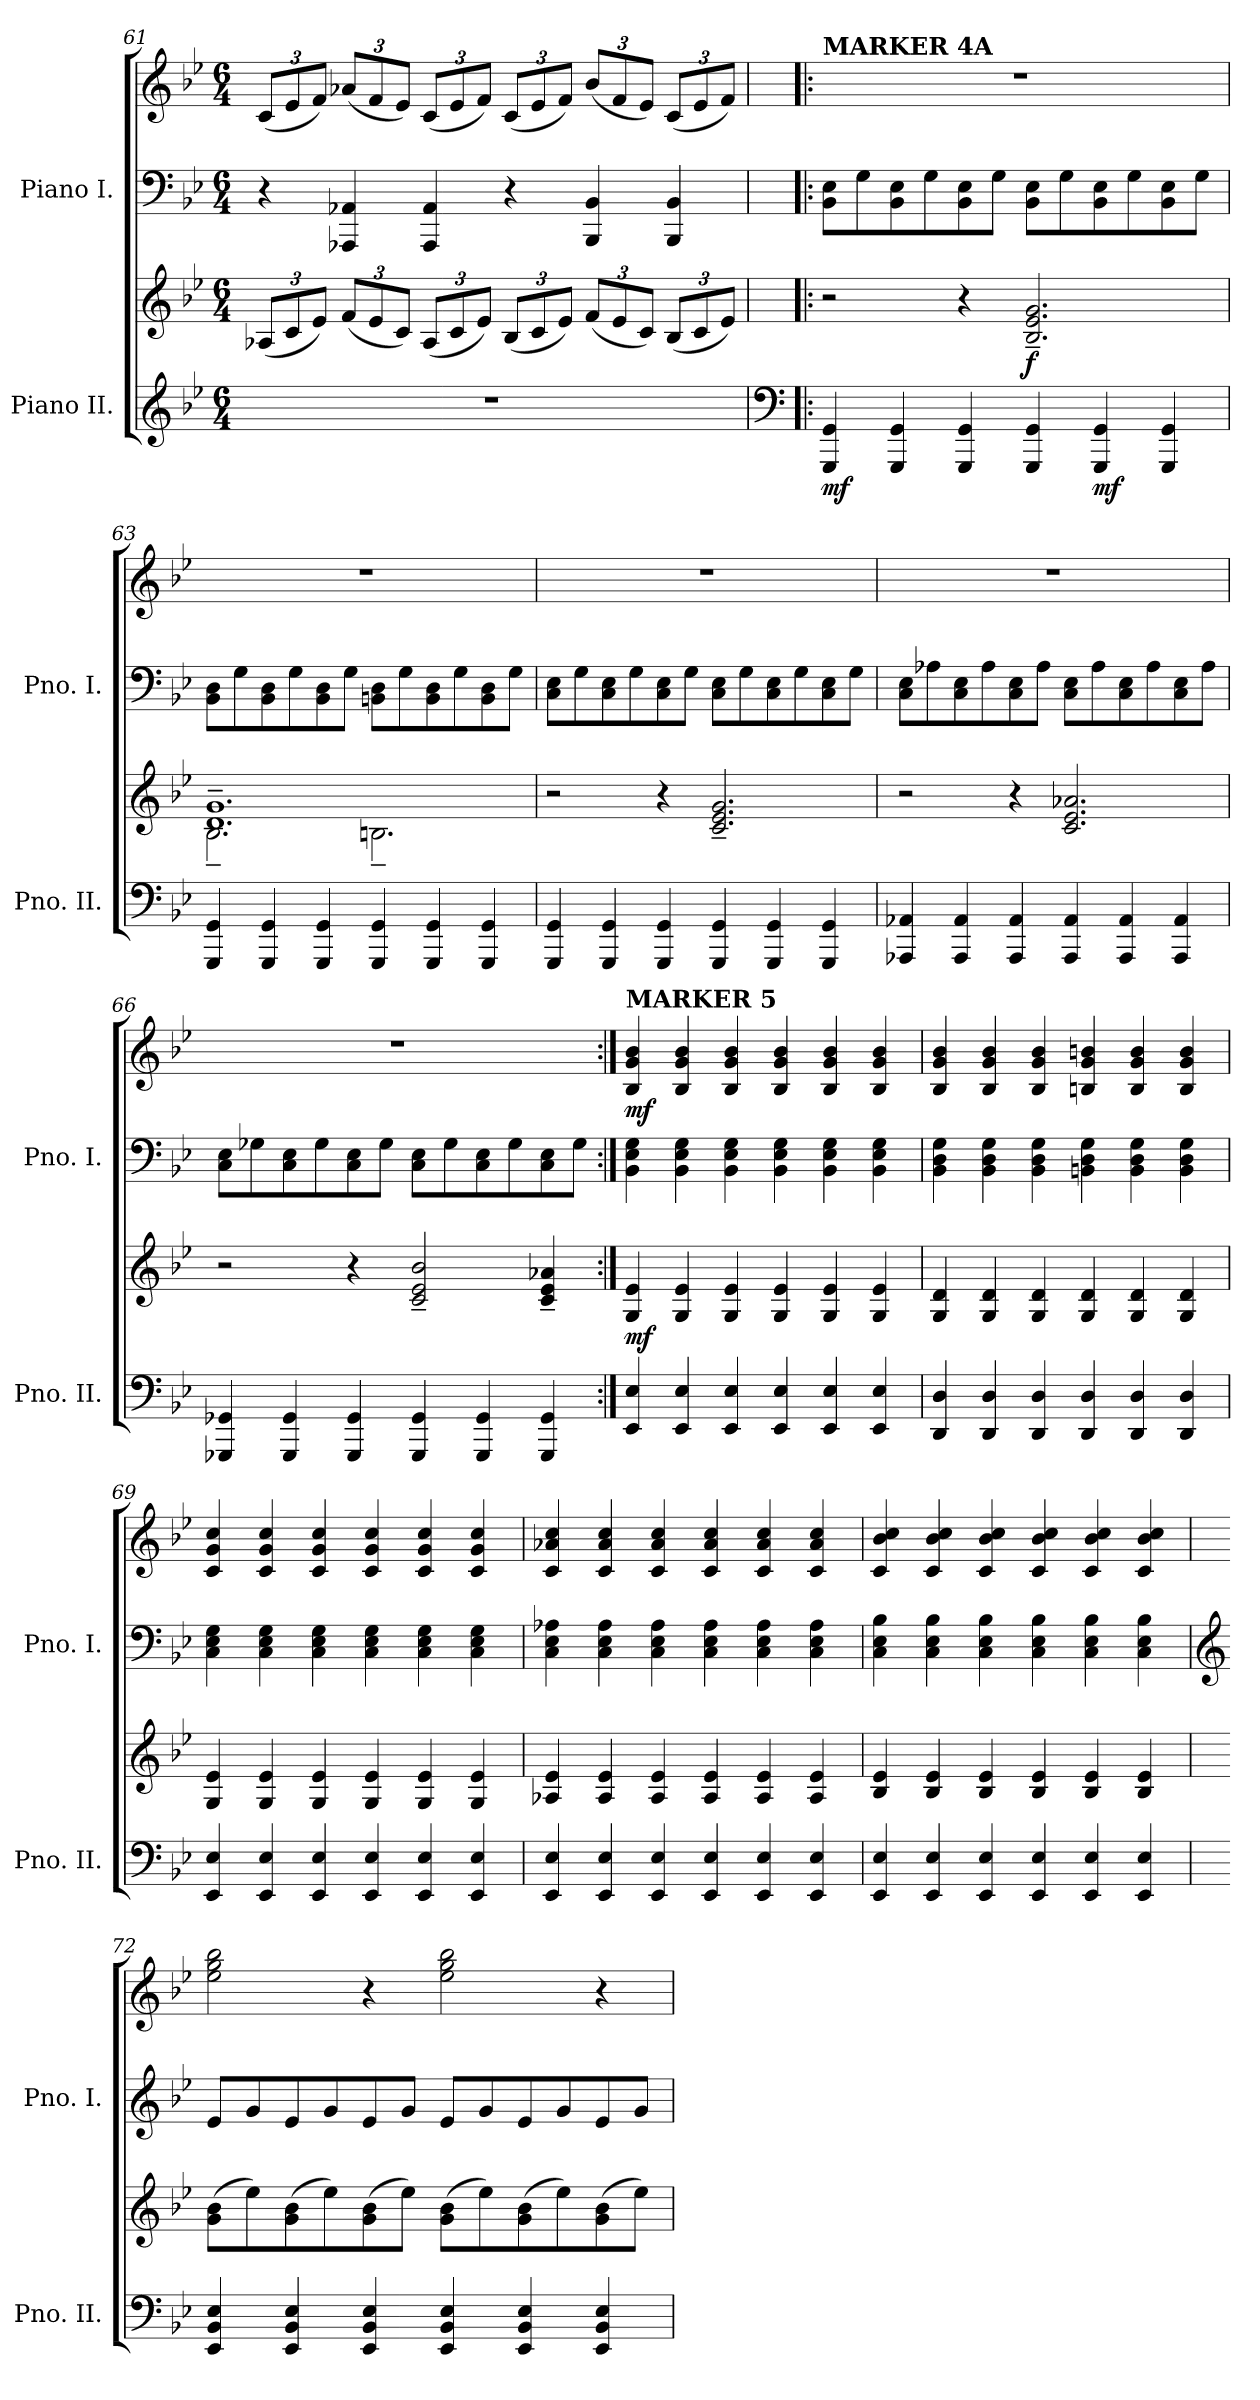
**kern	**kern	**dynam	**kern	**kern	**dynam
*part2	*part2	*part2	*part1	*part1	*part1
*staff4	*staff3	*staff3/4	*staff2	*staff1	*staff1/2
*I"Piano II.	*	*	*I"Piano I.	*	*
*I'Pno. II.	*	*	*I'Pno. I.	*	*
*clefG2	*clefG2	*	*clefF4	*clefG2	*
*k[b-e-]	*k[b-e-]	*	*k[b-e-]	*k[b-e-]	*
*M6/4	*M6/4	*	*M6/4	*M6/4	*
*	*Xbrackettup	*	*	*Xbrackettup	*
=61	=61	=61	=61	=61	=61
1.r	(12A-X/L	.	4r	(12c/L	.
.	12c/	.	.	12e-/	.
.	12e-/J)	.	.	12f/J)	.
.	(12f/L	.	4AAA-X/ 4AA-X/	(12a-X/L	.
.	12e-/	.	.	12f/	.
.	12c/J)	.	.	12e-/J)	.
.	(12A-/L	.	4AAA-/ 4AA-/	(12c/L	.
.	12c/	.	.	12e-/	.
.	12e-/J)	.	.	12f/J)	.
.	(12B-/L	.	4r	(12c/L	.
.	12c/	.	.	12e-/	.
.	12e-/J)	.	.	12f/J)	.
.	(12f/L	.	4BBB-/ 4BB-/	(12b-/L	.
.	12e-/	.	.	12f/	.
.	12c/J)	.	.	12e-/J)	.
.	(12B-/L	.	4BBB-/ 4BB-/	(12c/L	.
.	12c/	.	.	12e-/	.
.	12e-/J)	.	.	12f/J)	.
=62!|:	=62!|:	=62!|:	=62!|:	=62!|:	=62!|:
*clefF4	*	*	*	*	*
!	!	!	!	!LO:TX:a:B:t=MARKER 4A	!
!	!	!LO:DY:b=2	!	!	!
4GGG/ 4GG/	2r	mf	8BB-\ 8E-\L	1.r	.
.	.	.	8G\	.	.
4GGG/ 4GG/	.	.	8BB-\ 8E-\	.	.
.	.	.	8G\	.	.
4GGG/ 4GG/	4r	.	8BB-\ 8E-\	.	.
.	.	.	8G\J	.	.
!	!	!LO:DY:b	!	!	!
4GGG/ 4GG/	2.B-/~ 2.e-/~ 2.g/~	f	8BB-\ 8E-\L	.	.
.	.	.	8G\	.	.
!	!	!LO:DY:b=2	!	!	!
4GGG/ 4GG/	.	mf	8BB-\ 8E-\	.	.
.	.	.	8G\	.	.
4GGG/ 4GG/	.	.	8BB-\ 8E-\	.	.
.	.	.	8G\J	.	.
!!LO:LB:g=z
=63	=63	=63	=63	=63	=63
*	*^	*	*	*	*
4GGG/ 4GG/	1.d~ 1.g~	2.B-~\	.	8BB-\ 8D\L	1.r	.
.	.	.	.	8G\	.	.
4GGG/ 4GG/	.	.	.	8BB-\ 8D\	.	.
.	.	.	.	8G\	.	.
4GGG/ 4GG/	.	.	.	8BB-\ 8D\	.	.
.	.	.	.	8G\J	.	.
4GGG/ 4GG/	.	2.Bn~\	.	8BBn\ 8D\L	.	.
.	.	.	.	8G\	.	.
4GGG/ 4GG/	.	.	.	8BB\ 8D\	.	.
.	.	.	.	8G\	.	.
4GGG/ 4GG/	.	.	.	8BB\ 8D\	.	.
.	.	.	.	8G\J	.	.
*	*v	*v	*	*	*	*
=64	=64	=64	=64	=64	=64
4GGG/ 4GG/	2r	.	8C\ 8E-\L	1.r	.
.	.	.	8G\	.	.
4GGG/ 4GG/	.	.	8C\ 8E-\	.	.
.	.	.	8G\	.	.
4GGG/ 4GG/	4r	.	8C\ 8E-\	.	.
.	.	.	8G\J	.	.
4GGG/ 4GG/	2.c/~ 2.e-/~ 2.g/~	.	8C\ 8E-\L	.	.
.	.	.	8G\	.	.
4GGG/ 4GG/	.	.	8C\ 8E-\	.	.
.	.	.	8G\	.	.
4GGG/ 4GG/	.	.	8C\ 8E-\	.	.
.	.	.	8G\J	.	.
=65	=65	=65	=65	=65	=65
4AAA-X/ 4AA-X/	2r	.	8C\ 8E-\L	1.r	.
.	.	.	8A-X\	.	.
4AAA-/ 4AA-/	.	.	8C\ 8E-\	.	.
.	.	.	8A-\	.	.
4AAA-/ 4AA-/	4r	.	8C\ 8E-\	.	.
.	.	.	8A-\J	.	.
4AAA-/ 4AA-/	2.c/ 2.e-/ 2.a-X/	.	8C\ 8E-\L	.	.
.	.	.	8A-\	.	.
4AAA-/ 4AA-/	.	.	8C\ 8E-\	.	.
.	.	.	8A-\	.	.
4AAA-/ 4AA-/	.	.	8C\ 8E-\	.	.
.	.	.	8A-\J	.	.
=66	=66	=66	=66	=66	=66
4GGG-X/ 4GG-X/	2r	.	8C\ 8E-\L	1.r	.
.	.	.	8G-X\	.	.
4GGG-/ 4GG-/	.	.	8C\ 8E-\	.	.
.	.	.	8G-\	.	.
4GGG-/ 4GG-/	4r	.	8C\ 8E-\	.	.
.	.	.	8G-\J	.	.
4GGG-/ 4GG-/	2c/~ 2e-/~ 2b-/~	.	8C\ 8E-\L	.	.
.	.	.	8G-\	.	.
4GGG-/ 4GG-/	.	.	8C\ 8E-\	.	.
.	.	.	8G-\	.	.
4GGG-/ 4GG-/	4c/~ 4e-/~ 4a-X/~	.	8C\ 8E-\	.	.
.	.	.	8G-\J	.	.
=67:|!	=67:|!	=67:|!	=67:|!	=67:|!	=67:|!
!	!	!	!	!LO:TX:a:B:t=MARKER 5	!
!	!	!LO:DY:b	!	!	!LO:DY:b
4EE-/ 4E-/	4G/ 4e-/	mf	4BB-\ 4E-\ 4G\	4B-/ 4g/ 4b-/	mf
4EE-/ 4E-/	4G/ 4e-/	.	4BB-\ 4E-\ 4G\	4B-/ 4g/ 4b-/	.
4EE-/ 4E-/	4G/ 4e-/	.	4BB-\ 4E-\ 4G\	4B-/ 4g/ 4b-/	.
4EE-/ 4E-/	4G/ 4e-/	.	4BB-\ 4E-\ 4G\	4B-/ 4g/ 4b-/	.
4EE-/ 4E-/	4G/ 4e-/	.	4BB-\ 4E-\ 4G\	4B-/ 4g/ 4b-/	.
4EE-/ 4E-/	4G/ 4e-/	.	4BB-\ 4E-\ 4G\	4B-/ 4g/ 4b-/	.
!!LO:LB:g=z
=68	=68	=68	=68	=68	=68
4DD/ 4D/	4G/ 4d/	.	4BB-\ 4D\ 4G\	4B-/ 4g/ 4b-/	.
4DD/ 4D/	4G/ 4d/	.	4BB-\ 4D\ 4G\	4B-/ 4g/ 4b-/	.
4DD/ 4D/	4G/ 4d/	.	4BB-\ 4D\ 4G\	4B-/ 4g/ 4b-/	.
4DD/ 4D/	4G/ 4d/	.	4BBn\ 4D\ 4G\	4Bn/ 4g/ 4bn/	.
4DD/ 4D/	4G/ 4d/	.	4BB\ 4D\ 4G\	4B/ 4g/ 4b/	.
4DD/ 4D/	4G/ 4d/	.	4BB\ 4D\ 4G\	4B/ 4g/ 4b/	.
=69	=69	=69	=69	=69	=69
4EE-/ 4E-/	4G/ 4e-/	.	4C\ 4E-\ 4G\	4c/ 4g/ 4cc/	.
4EE-/ 4E-/	4G/ 4e-/	.	4C\ 4E-\ 4G\	4c/ 4g/ 4cc/	.
4EE-/ 4E-/	4G/ 4e-/	.	4C\ 4E-\ 4G\	4c/ 4g/ 4cc/	.
4EE-/ 4E-/	4G/ 4e-/	.	4C\ 4E-\ 4G\	4c/ 4g/ 4cc/	.
4EE-/ 4E-/	4G/ 4e-/	.	4C\ 4E-\ 4G\	4c/ 4g/ 4cc/	.
4EE-/ 4E-/	4G/ 4e-/	.	4C\ 4E-\ 4G\	4c/ 4g/ 4cc/	.
=70	=70	=70	=70	=70	=70
4EE-/ 4E-/	4A-X/ 4e-/	.	4C\ 4E-\ 4A-X\	4c/ 4a-X/ 4cc/	.
4EE-/ 4E-/	4A-/ 4e-/	.	4C\ 4E-\ 4A-\	4c/ 4a-/ 4cc/	.
4EE-/ 4E-/	4A-/ 4e-/	.	4C\ 4E-\ 4A-\	4c/ 4a-/ 4cc/	.
4EE-/ 4E-/	4A-/ 4e-/	.	4C\ 4E-\ 4A-\	4c/ 4a-/ 4cc/	.
4EE-/ 4E-/	4A-/ 4e-/	.	4C\ 4E-\ 4A-\	4c/ 4a-/ 4cc/	.
4EE-/ 4E-/	4A-/ 4e-/	.	4C\ 4E-\ 4A-\	4c/ 4a-/ 4cc/	.
=71	=71	=71	=71	=71	=71
4EE-/ 4E-/	4B-/ 4e-/	.	4C\ 4E-\ 4B-\	4c/ 4b-/ 4cc/	.
4EE-/ 4E-/	4B-/ 4e-/	.	4C\ 4E-\ 4B-\	4c/ 4b-/ 4cc/	.
4EE-/ 4E-/	4B-/ 4e-/	.	4C\ 4E-\ 4B-\	4c/ 4b-/ 4cc/	.
4EE-/ 4E-/	4B-/ 4e-/	.	4C\ 4E-\ 4B-\	4c/ 4b-/ 4cc/	.
4EE-/ 4E-/	4B-/ 4e-/	.	4C\ 4E-\ 4B-\	4c/ 4b-/ 4cc/	.
4EE-/ 4E-/	4B-/ 4e-/	.	4C\ 4E-\ 4B-\	4c/ 4b-/ 4cc/	.
=72	=72	=72	=72	=72	=72
*	*	*	*clefG2	*	*
4EE-/ 4BB-/ 4E-/	(8g\ 8b-\L	.	8e-/L	2ee-\ 2gg\ 2bb-\	.
.	8ee-\)	.	8g/	.	.
4EE-/ 4BB-/ 4E-/	(8g\ 8b-\	.	8e-/	.	.
.	8ee-\)	.	8g/	.	.
4EE-/ 4BB-/ 4E-/	(8g\ 8b-\	.	8e-/	4r	.
.	8ee-\J)	.	8g/J	.	.
4EE-/ 4BB-/ 4E-/	(8g\ 8b-\L	.	8e-/L	2ee-\ 2gg\ 2bb-\	.
.	8ee-\)	.	8g/	.	.
4EE-/ 4BB-/ 4E-/	(8g\ 8b-\	.	8e-/	.	.
.	8ee-\)	.	8g/	.	.
4EE-/ 4BB-/ 4E-/	(8g\ 8b-\	.	8e-/	4r	.
.	8ee-\J)	.	8g/J	.	.
=	=	=	=	=	=
*-	*-	*-	*-	*-	*-
